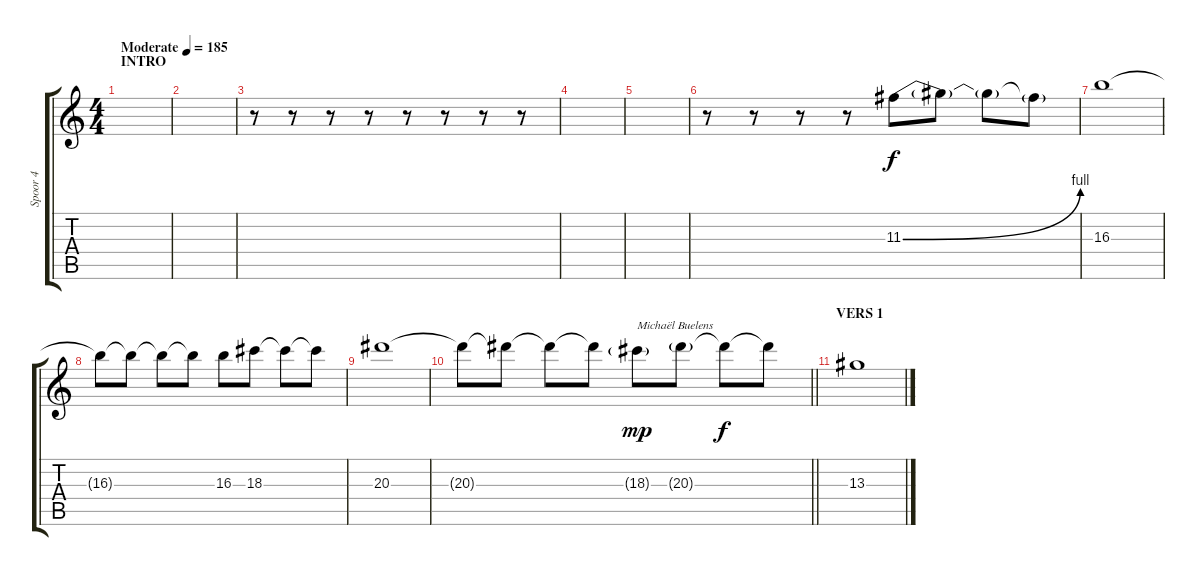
\track ("Spoor 4" "Spoor 4") {instrument electricguitarjazz}
\staff {score tabs}
\tuning (E4 B3 G3 D3 A2 E2) {hide}
\ts (4 4)
\section ("" "INTRO")
\tempo (185 "Moderate")
\clef g2
\ks c
|
|
r.8 r.8 r.8 r.8 r.8 r.8 r.8 r.8 |
|
|
r.8{instrument whistle} r.8 r.8 r.8 11.3{be (bend 0 0 60 4)}.8 11.3{t}.8 11.3{t}.8 11.3{t}.8 |
16.3.1 |
16.3{t}.8 16.3{t}.8 16.3{t}.8 16.3{t}.8 16.3.8 18.3.8 18.3{t}.8 18.3{t}.8 |
20.3.1 |
\barLineRight lightlight
20.3{t}.8 20.3{t}.8 20.3{t}.8 20.3{t}.8 18.3{g}.8{txt "Michaël Buelens" dy mp} 20.3{g}.8 20.3{t}.8{dy f} 20.3{t}.8 |
\section ("" "VERS 1")
13.3.1
